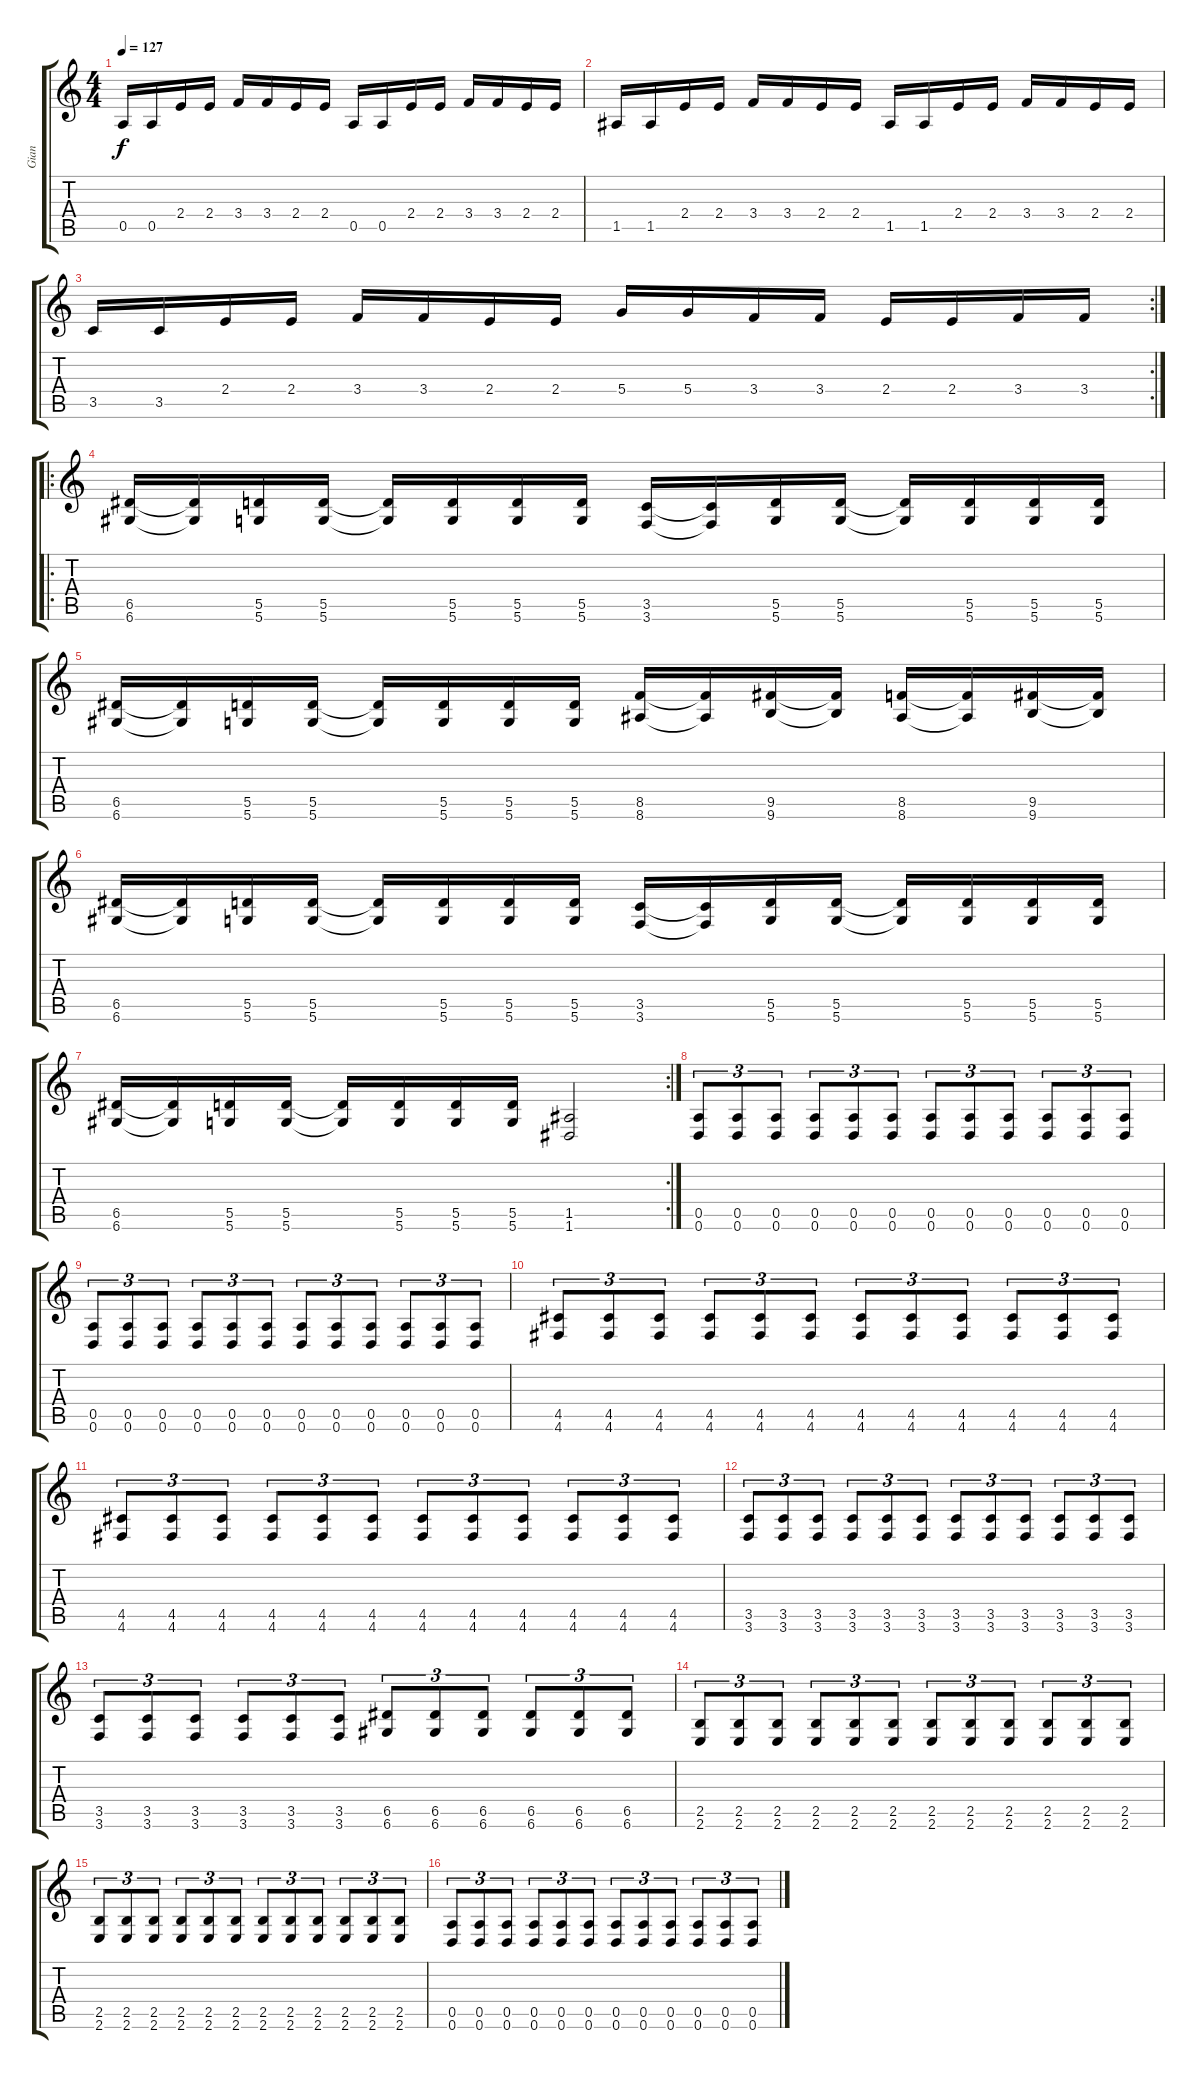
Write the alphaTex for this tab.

\track ("Gian" "Gian") {instrument distortionguitar}
\staff {score tabs}
\tuning (E4 B3 G3 D3 A2 D2) {hide}
\ts (4 4)
\tempo 127
\clef g2
\ks c
0.5.16{dy f} 0.5.16 2.4.16 2.4.16 3.4.16 3.4.16 2.4.16 2.4.16 0.5.16 0.5.16 2.4.16 2.4.16 3.4.16 3.4.16 2.4.16 2.4.16 |
1.5.16 1.5.16 2.4.16 2.4.16 3.4.16 3.4.16 2.4.16 2.4.16 1.5.16 1.5.16 2.4.16 2.4.16 3.4.16 3.4.16 2.4.16 2.4.16 |
\rc 2
3.5.16 3.5.16 2.4.16 2.4.16 3.4.16 3.4.16 2.4.16 2.4.16 5.4.16 5.4.16 3.4.16 3.4.16 2.4.16 2.4.16 3.4.16 3.4.16 |
\ro
(6.5 6.6).16 (6.5{t} 6.6{t}).16 (5.5 5.6).16 (5.5 5.6).16 (5.5{t} 5.6{t}).16 (5.5 5.6).16 (5.5 5.6).16 (5.5 5.6).16 (3.5 3.6).16 (3.5{t} 3.6{t}).16 (5.5 5.6).16 (5.5 5.6).16 (5.5{t} 5.6{t}).16 (5.5 5.6).16 (5.5 5.6).16 (5.5 5.6).16 |
(6.5 6.6).16 (6.5{t} 6.6{t}).16 (5.5 5.6).16 (5.5 5.6).16 (5.5{t} 5.6{t}).16 (5.5 5.6).16 (5.5 5.6).16 (5.5 5.6).16 (8.5 8.6).16 (8.5{t} 8.6{t}).16 (9.5 9.6).16 (9.5{t} 9.6{t}).16 (8.5 8.6).16 (8.5{t} 8.6{t}).16 (9.5 9.6).16 (9.5{t} 9.6{t}).16 |
(6.5 6.6).16 (6.5{t} 6.6{t}).16 (5.5 5.6).16 (5.5 5.6).16 (5.5{t} 5.6{t}).16 (5.5 5.6).16 (5.5 5.6).16 (5.5 5.6).16 (3.5 3.6).16 (3.5{t} 3.6{t}).16 (5.5 5.6).16 (5.5 5.6).16 (5.5{t} 5.6{t}).16 (5.5 5.6).16 (5.5 5.6).16 (5.5 5.6).16 |
\rc 2
(6.5 6.6).16 (6.5{t} 6.6{t}).16 (5.5 5.6).16 (5.5 5.6).16 (5.5{t} 5.6{t}).16 (5.5 5.6).16 (5.5 5.6).16 (5.5 5.6).16 (1.5 1.6).2 |
(0.5 0.6).8{tu (3 2)} (0.5 0.6).8{tu (3 2)} (0.5 0.6).8{tu (3 2)} (0.5 0.6).8{tu (3 2)} (0.5 0.6).8{tu (3 2)} (0.5 0.6).8{tu (3 2)} (0.5 0.6).8{tu (3 2)} (0.5 0.6).8{tu (3 2)} (0.5 0.6).8{tu (3 2)} (0.5 0.6).8{tu (3 2)} (0.5 0.6).8{tu (3 2)} (0.5 0.6).8{tu (3 2)} |
(0.5 0.6).8{tu (3 2)} (0.5 0.6).8{tu (3 2)} (0.5 0.6).8{tu (3 2)} (0.5 0.6).8{tu (3 2)} (0.5 0.6).8{tu (3 2)} (0.5 0.6).8{tu (3 2)} (0.5 0.6).8{tu (3 2)} (0.5 0.6).8{tu (3 2)} (0.5 0.6).8{tu (3 2)} (0.5 0.6).8{tu (3 2)} (0.5 0.6).8{tu (3 2)} (0.5 0.6).8{tu (3 2)} |
(4.5 4.6).8{tu (3 2)} (4.5 4.6).8{tu (3 2)} (4.5 4.6).8{tu (3 2)} (4.5 4.6).8{tu (3 2)} (4.5 4.6).8{tu (3 2)} (4.5 4.6).8{tu (3 2)} (4.5 4.6).8{tu (3 2)} (4.5 4.6).8{tu (3 2)} (4.5 4.6).8{tu (3 2)} (4.5 4.6).8{tu (3 2)} (4.5 4.6).8{tu (3 2)} (4.5 4.6).8{tu (3 2)} |
(4.5 4.6).8{tu (3 2)} (4.5 4.6).8{tu (3 2)} (4.5 4.6).8{tu (3 2)} (4.5 4.6).8{tu (3 2)} (4.5 4.6).8{tu (3 2)} (4.5 4.6).8{tu (3 2)} (4.5 4.6).8{tu (3 2)} (4.5 4.6).8{tu (3 2)} (4.5 4.6).8{tu (3 2)} (4.5 4.6).8{tu (3 2)} (4.5 4.6).8{tu (3 2)} (4.5 4.6).8{tu (3 2)} |
(3.5 3.6).8{tu (3 2)} (3.5 3.6).8{tu (3 2)} (3.5 3.6).8{tu (3 2)} (3.5 3.6).8{tu (3 2)} (3.5 3.6).8{tu (3 2)} (3.5 3.6).8{tu (3 2)} (3.5 3.6).8{tu (3 2)} (3.5 3.6).8{tu (3 2)} (3.5 3.6).8{tu (3 2)} (3.5 3.6).8{tu (3 2)} (3.5 3.6).8{tu (3 2)} (3.5 3.6).8{tu (3 2)} |
(3.5 3.6).8{tu (3 2)} (3.5 3.6).8{tu (3 2)} (3.5 3.6).8{tu (3 2)} (3.5 3.6).8{tu (3 2)} (3.5 3.6).8{tu (3 2)} (3.5 3.6).8{tu (3 2)} (6.5 6.6).8{tu (3 2)} (6.5 6.6).8{tu (3 2)} (6.5 6.6).8{tu (3 2)} (6.5 6.6).8{tu (3 2)} (6.5 6.6).8{tu (3 2)} (6.5 6.6).8{tu (3 2)} |
(2.5 2.6).8{tu (3 2)} (2.5 2.6).8{tu (3 2)} (2.5 2.6).8{tu (3 2)} (2.5 2.6).8{tu (3 2)} (2.5 2.6).8{tu (3 2)} (2.5 2.6).8{tu (3 2)} (2.5 2.6).8{tu (3 2)} (2.5 2.6).8{tu (3 2)} (2.5 2.6).8{tu (3 2)} (2.5 2.6).8{tu (3 2)} (2.5 2.6).8{tu (3 2)} (2.5 2.6).8{tu (3 2)} |
(2.5 2.6).8{tu (3 2)} (2.5 2.6).8{tu (3 2)} (2.5 2.6).8{tu (3 2)} (2.5 2.6).8{tu (3 2)} (2.5 2.6).8{tu (3 2)} (2.5 2.6).8{tu (3 2)} (2.5 2.6).8{tu (3 2)} (2.5 2.6).8{tu (3 2)} (2.5 2.6).8{tu (3 2)} (2.5 2.6).8{tu (3 2)} (2.5 2.6).8{tu (3 2)} (2.5 2.6).8{tu (3 2)} |
(0.5 0.6).8{tu (3 2)} (0.5 0.6).8{tu (3 2)} (0.5 0.6).8{tu (3 2)} (0.5 0.6).8{tu (3 2)} (0.5 0.6).8{tu (3 2)} (0.5 0.6).8{tu (3 2)} (0.5 0.6).8{tu (3 2)} (0.5 0.6).8{tu (3 2)} (0.5 0.6).8{tu (3 2)} (0.5 0.6).8{tu (3 2)} (0.5 0.6).8{tu (3 2)} (0.5 0.6).8{tu (3 2)}
